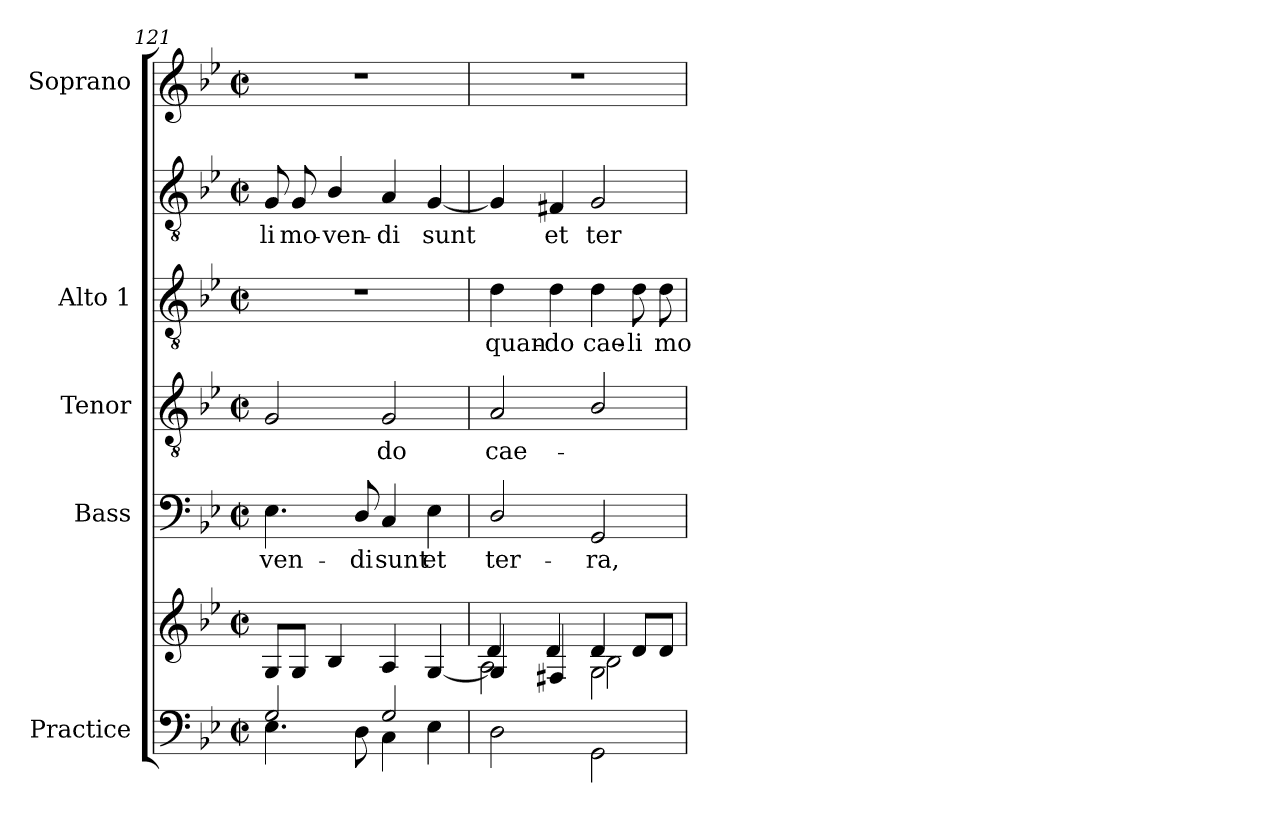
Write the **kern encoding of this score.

**kern	**kern	**kern	**text	**kern	**text	**kern	**text	**kern	**text	**kern
*part5	*part5	*part4	*part4	*part3	*part3	*part2	*part2	*part2	*part2	*part1
*staff7	*staff6	*staff5	*staff5	*staff4	*staff4	*staff3	*staff3	*staff2	*staff2	*staff1
*I"Practice	*	*I"Bass	*	*I"Tenor	*	*I"Alto 1	*	*	*	*I"Soprano
*	*	*I'B	*	*I'T	*	*I'A	*	*	*	*I'S
*clefF4	*clefG2	*clefF4	*	*clefGv2	*	*clefGv2	*	*clefGv2	*	*clefG2
*k[b-e-]	*k[b-e-]	*k[b-e-]	*	*k[b-e-]	*	*k[b-e-]	*	*k[b-e-]	*	*k[b-e-]
*B-:	*B-:	*B-:	*	*B-:	*	*B-:	*	*B-:	*	*B-:
*M2/2	*M2/2	*M2/2	*	*M2/2	*	*M2/2	*	*M2/2	*	*M2/2
*met(c|)	*met(c|)	*met(c|)	*	*met(c|)	*	*met(c|)	*	*met(c|)	*	*met(c|)
=121	=121	=121	=121	=121	=121	=121	=121	=121	=121	=121
*^	*^	*	*	*	*	*	*	*	*	*
*	*	*	*^	*	*	*	*	*	*	*	*	*
!	!	!	!	!	!	!LO:LY:b	!	!	!	!	!	!LO:LY:b	!
2G/	4.E-\	1ryy	8G/L	1ryy	4.E-	-ven-	2G	.	1r	.	8G	-li	1r
!	!	!	!	!	!	!	!	!	!	!	!	!LO:LY:b	!
.	.	.	8G/J	.	.	.	.	.	.	.	8G	mo-	.
!	!	!	!	!	!	!	!	!	!	!	!	!LO:LY:b	!
.	.	.	4B-/	.	.	.	.	.	.	.	4B-/	-ven-	.
!	!	!	!	!	!	!LO:LY:b	!	!	!	!	!	!	!
.	8D\	.	.	.	8D/	-di	.	.	.	.	.	.	.
!	!	!	!	!	!	!LO:LY:b	!	!LO:LY:b	!	!	!	!LO:LY:b	!
2G/	4C\	.	4A/	.	4C	sunt	2G	do	.	.	4A	-di	.
!	!	!	!	!	!	!LO:LY:b	!	!	!	!	!	!LO:LY:b	!
.	4E-\	.	[4G/	.	4E-	et	.	.	.	.	[4G	sunt	.
=122	=122	=122	=122	=122	=122	=122	=122	=122	=122	=122	=122	=122	=122
*	*	*	*	*^	*	*	*	*	*	*	*	*	*
!	!	!	!	!	!	!	!LO:LY:b	!	!LO:LY:b	!	!LO:LY:b	!	!	!
*v	*v	*	*	*	*	*	*	*	*	*	*	*	*	*
2D\	1ryy	4G/]	4d/	2A\	2D/	ter-	2A	cae-	4d	quan-	4G]	.	1r
!	!	!	!	!	!	!	!	!	!	!LO:LY:b	!	!LO:LY:b	!
.	.	4F#X/	4d/	.	.	.	.	.	4d	-do	4F#X	et	.
!	!	!	!	!	!	!LO:LY:b	!	!	!	!LO:LY:b	!	!LO:LY:b	!
2GG\	.	2G\	4d/	2B-\	2GG	-ra,	2B-/	.	4d	cae-	2G	ter-	.
!	!	!	!	!	!	!	!	!	!	!LO:LY:b	!	!	!
.	.	.	8d/L	.	.	.	.	.	8d	-li	.	.	.
!	!	!	!	!	!	!	!	!	!	!LO:LY:b	!	!	!
.	.	.	8d/J	.	.	.	.	.	8d	mo-	.	.	.
*	*v	*v	*v	*v	*	*	*	*	*	*	*	*	*
=	=	=	=	=	=	=	=	=	=	=
*-	*-	*-	*-	*-	*-	*-	*-	*-	*-	*-
